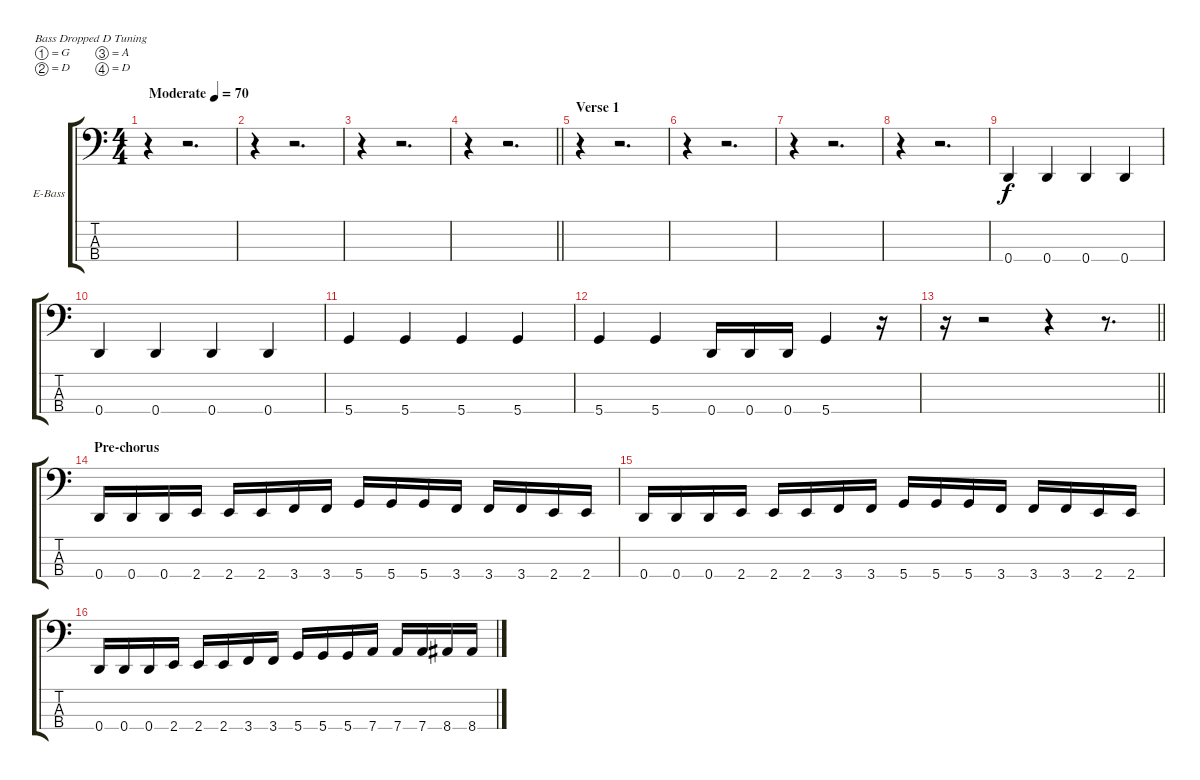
\bracketExtendMode groupsimilarinstruments
\firstSystemTrackNameOrientation horizontal
\otherSystemsTrackNameOrientation horizontal
\track ("Bass" "E-Bass") {instrument electricbassfinger}
\staff {score tabs}
\tuning (G2 D2 A1 D1)
\ts (4 4)
\beaming (8 2 2 2 2)
\tempo (70 "Moderate")
\clef f4
\ks c
r.4{dy f instrument electricbassfinger} r.2{d} |
r.4 r.2{d} |
r.4 r.2{d} |
\barLineRight lightlight
r.4 r.2{d} |
\section ("" "Verse 1")
r.4 r.2{d} |
r.4 r.2{d} |
r.4 r.2{d} |
r.4 r.2{d} |
0.4.4 0.4.4 0.4.4 0.4.4 |
0.4.4 0.4.4 0.4.4 0.4.4 |
5.4.4 5.4.4 5.4.4 5.4.4 |
5.4.4 5.4.4 0.4.16 0.4.16 0.4.16 5.4.4 r.16 |
\barLineRight lightlight
r.16 r.2 r.4 r.8{d} |
\section ("" "Pre-chorus")
0.4.16 0.4.16 0.4.16 2.4.16 2.4.16 2.4.16 3.4.16 3.4.16 5.4.16 5.4.16 5.4.16 3.4.16 3.4.16 3.4.16 2.4.16 2.4.16 |
0.4.16 0.4.16 0.4.16 2.4.16 2.4.16 2.4.16 3.4.16 3.4.16 5.4.16 5.4.16 5.4.16 3.4.16 3.4.16 3.4.16 2.4.16 2.4.16 |
0.4.16 0.4.16 0.4.16 2.4.16 2.4.16 2.4.16 3.4.16 3.4.16 5.4.16 5.4.16 5.4.16 7.4.16 7.4.16 7.4.16 8.4.16 8.4.16
